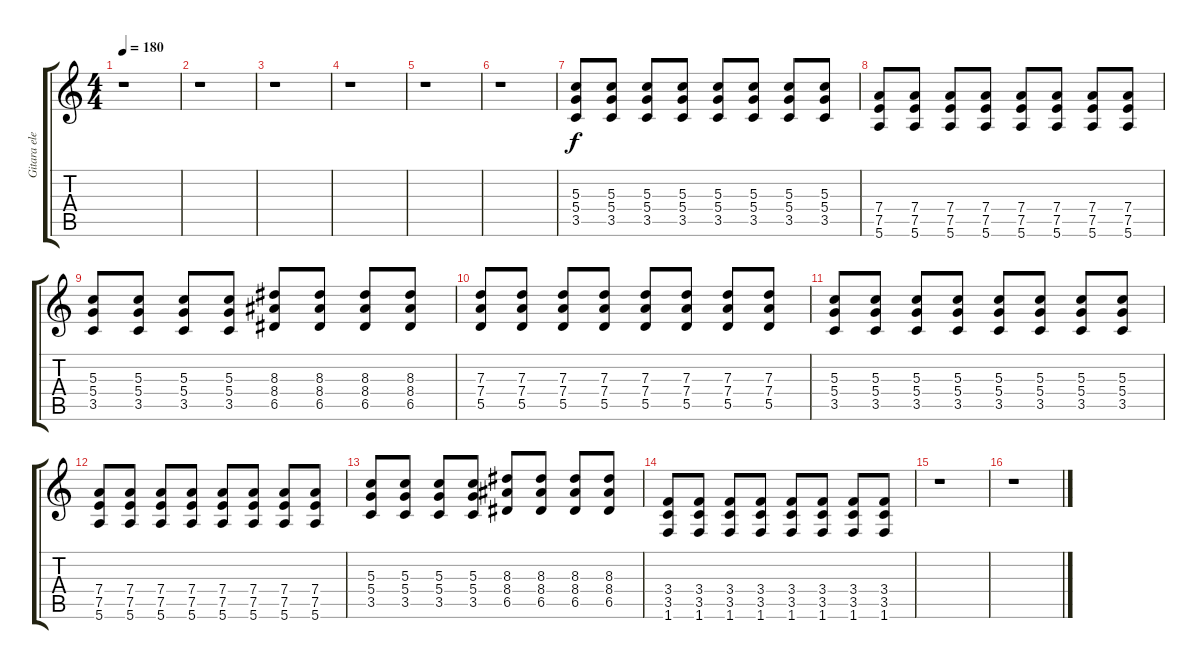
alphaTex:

\track ("Gitara elektryczna (II)" "Gitara ele") {instrument distortionguitar}
\staff {score tabs}
\tuning (E4 B3 G3 D3 A2 E2) {hide}
\ts (4 4)
\tempo 180
\clef g2
\ks c
r.1{dy f} |
r.1 |
r.1 |
r.1 |
r.1 |
r.1 |
(5.3 5.4 3.5).8 (5.3 5.4 3.5).8 (5.3 5.4 3.5).8 (5.3 5.4 3.5).8 (5.3 5.4 3.5).8 (5.3 5.4 3.5).8 (5.3 5.4 3.5).8 (5.3 5.4 3.5).8 |
(7.4 7.5 5.6).8 (7.4 7.5 5.6).8 (7.4 7.5 5.6).8 (7.4 7.5 5.6).8 (7.4 7.5 5.6).8 (7.4 7.5 5.6).8 (7.4 7.5 5.6).8 (7.4 7.5 5.6).8 |
(5.3 5.4 3.5).8 (5.3 5.4 3.5).8 (5.3 5.4 3.5).8 (5.3 5.4 3.5).8 (8.3 8.4 6.5).8 (8.3 8.4 6.5).8 (8.3 8.4 6.5).8 (8.3 8.4 6.5).8 |
(7.3 7.4 5.5).8 (7.3 7.4 5.5).8 (7.3 7.4 5.5).8 (7.3 7.4 5.5).8 (7.3 7.4 5.5).8 (7.3 7.4 5.5).8 (7.3 7.4 5.5).8 (7.3 7.4 5.5).8 |
(5.3 5.4 3.5).8 (5.3 5.4 3.5).8 (5.3 5.4 3.5).8 (5.3 5.4 3.5).8 (5.3 5.4 3.5).8 (5.3 5.4 3.5).8 (5.3 5.4 3.5).8 (5.3 5.4 3.5).8 |
(7.4 7.5 5.6).8 (7.4 7.5 5.6).8 (7.4 7.5 5.6).8 (7.4 7.5 5.6).8 (7.4 7.5 5.6).8 (7.4 7.5 5.6).8 (7.4 7.5 5.6).8 (7.4 7.5 5.6).8 |
(5.3 5.4 3.5).8 (5.3 5.4 3.5).8 (5.3 5.4 3.5).8 (5.3 5.4 3.5).8 (8.3 8.4 6.5).8 (8.3 8.4 6.5).8 (8.3 8.4 6.5).8 (8.3 8.4 6.5).8 |
(3.4 3.5 1.6).8 (3.4 3.5 1.6).8 (3.4 3.5 1.6).8 (3.4 3.5 1.6).8 (3.4 3.5 1.6).8 (3.4 3.5 1.6).8 (3.4 3.5 1.6).8 (3.4 3.5 1.6).8 |
r.1 |
r.1
